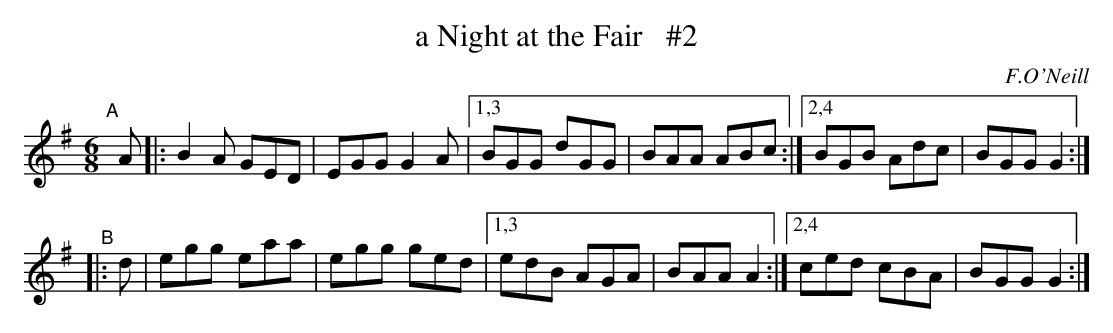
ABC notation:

X:1
T: a Night at the Fair   #2
O: F.O'Neill
M: 6/8
K: G
"^A"[|] A |:\
B2A GED | EGG G2A |[1,3 BGG dGG | BAA ABc \
                 :|[2,4 BGB Adc | BGG G2 :|
"^B"|: d |\
egg eaa | egg ged |[1,3 edB AGA | BAA A2 \
                 :|[2,4 ced cBA | BGG G2 :|
